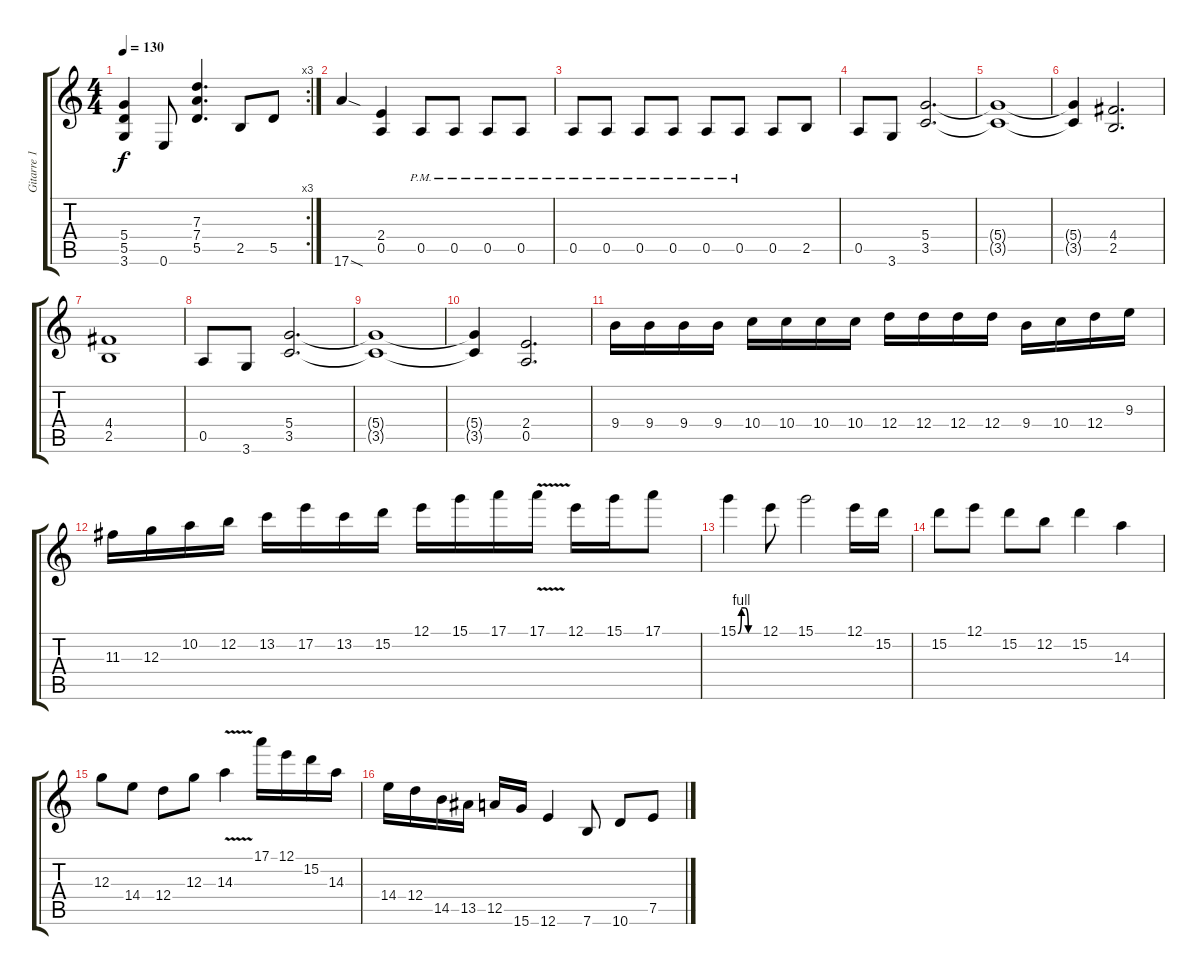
\track ("Gitarre 1" "Gitarre 1") {instrument overdrivenguitar}
\staff {score tabs}
\tuning (E4 B3 G3 D3 A2 E2) {hide}
\rc 3
\ts (4 4)
\tempo 130
\clef g2
\ks c
(5.4 5.5 3.6).4{dy f} 0.6.8 (7.3 7.4 5.5).4{d} 2.5.8 5.5.8 |
17.6{sod}.4 (2.4 0.5).4 0.5{pm}.8 0.5{pm}.8 0.5{pm}.8 0.5{pm}.8 |
0.5{pm}.8 0.5{pm}.8 0.5{pm}.8 0.5{pm}.8 0.5{pm}.8 0.5{pm}.8 0.5.8 2.5.8 |
0.5.8 3.6.8 (5.4 3.5).2{d} |
(5.4{t} 3.5{t}).1 |
(5.4{t} 3.5{t}).4 (4.4 2.5).2{d} |
(4.4 2.5).1 |
0.5.8 3.6.8 (5.4 3.5).2{d} |
(5.4{t} 3.5{t}).1 |
(5.4{t} 3.5{t}).4 (2.4 0.5).2{d} |
9.4.16 9.4.16 9.4.16 9.4.16 10.4.16 10.4.16 10.4.16 10.4.16 12.4.16 12.4.16 12.4.16 12.4.16 9.4.16 10.4.16 12.4.16 9.3.16 |
11.3.16 12.3.16 10.2.16 12.2.16 13.2.16 17.2.16 13.2.16 15.2.16 12.1.16 15.1.16 17.1.16 17.1{v}.16 12.1.16 15.1.16 17.1.8 |
15.1{be (custom 0 0 10 4 20 4 30 0 60 0)}.4 12.1.8 15.1.2 12.1.16 15.2.16 |
15.2.8 12.1.8 15.2.8 12.2.8 15.2.4 14.3.4 |
12.3.8 14.4.8 12.4.8 12.3.8 14.3{v}.4 17.1.16 12.1.16 15.2.16 14.3.16 |
14.4.16 12.4.16 14.5.16 13.5.16 12.5.16 15.6.16 12.6.4 7.6.8 10.6.8 7.5.8
